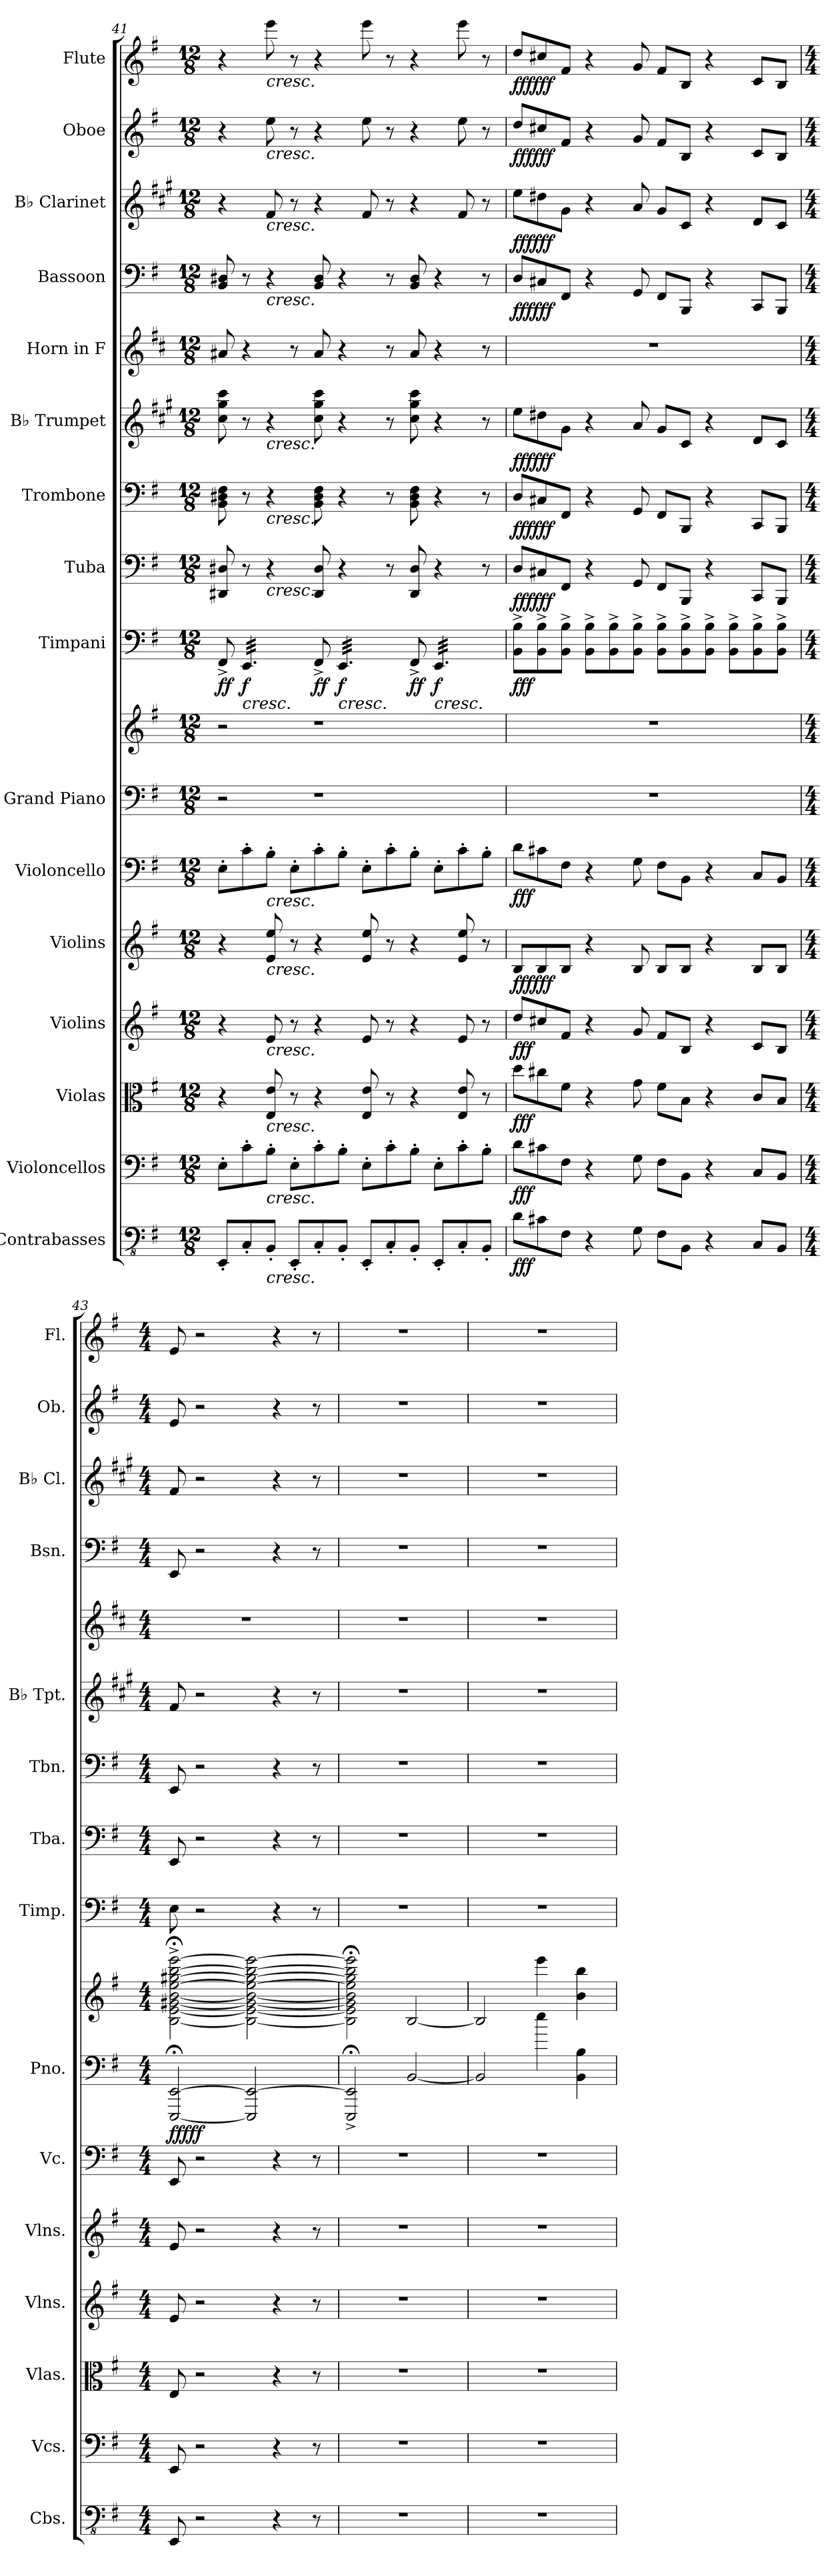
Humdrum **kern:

**kern	**dynam	**kern	**dynam	**kern	**dynam	**kern	**dynam	**kern	**dynam	**kern	**dynam	**kern	**kern	**dynam	**kern	**dynam	**kern	**dynam	**kern	**dynam	**kern	**dynam	**kern	**kern	**dynam	**kern	**dynam	**kern	**dynam	**kern	**dynam
*part16	*part16	*part15	*part15	*part14	*part14	*part13	*part13	*part12	*part12	*part11	*part11	*part10	*part10	*part10	*part9	*part9	*part8	*part8	*part7	*part7	*part6	*part6	*part5	*part4	*part4	*part3	*part3	*part2	*part2	*part1	*part1
*staff17	*staff17	*staff16	*staff16	*staff15	*staff15	*staff14	*staff14	*staff13	*staff13	*staff12	*staff12	*staff11	*staff10	*staff10/11	*staff9	*staff9	*staff8	*staff8	*staff7	*staff7	*staff6	*staff6	*staff5	*staff4	*staff4	*staff3	*staff3	*staff2	*staff2	*staff1	*staff1
*I"Contrabasses	*	*I"Violoncellos	*	*I"Violas	*	*I"Violins	*	*I"Violins	*	*I"Violoncello	*	*I"Grand Piano	*	*	*I"Timpani	*	*I"Tuba	*	*I"Trombone	*	*I"B♭ Trumpet	*	*I"Horn in F	*I"Bassoon	*	*I"B♭ Clarinet	*	*I"Oboe	*	*I"Flute	*
*I'Cbs.	*	*I'Vcs.	*	*I'Vlas.	*	*I'Vlns.	*	*I'Vlns.	*	*I'Vc.	*	*I'Pno.	*	*	*I'Timp.	*	*I'Tba.	*	*I'Tbn.	*	*I'B♭ Tpt.	*	*	*I'Bsn.	*	*I'B♭ Cl.	*	*I'Ob.	*	*I'Fl.	*
!!LO:PB:g=z
*clefFv4	*	*clefF4	*	*clefC3	*	*clefG2	*	*clefG2	*	*clefF4	*	*clefF4	*clefG2	*	*clefF4	*	*clefF4	*	*clefF4	*	*clefG2	*	*clefG2	*clefF4	*	*clefG2	*	*clefG2	*	*clefG2	*
*	*	*	*	*	*	*	*	*	*	*	*	*	*	*	*	*	*	*	*	*	*ITrd1c2	*	*ITrd4c7	*	*	*ITrd1c2	*	*	*	*	*
*k[f#]	*	*k[f#]	*	*k[f#]	*	*k[f#]	*	*k[f#]	*	*k[f#]	*	*k[f#]	*k[f#]	*	*k[f#]	*	*k[f#]	*	*k[f#]	*	*k[f#]	*	*k[f#]	*k[f#]	*	*k[f#]	*	*k[f#]	*	*k[f#]	*
*M12/8	*	*M12/8	*	*M12/8	*	*M12/8	*	*M12/8	*	*M12/8	*	*M12/8	*M12/8	*	*M12/8	*	*M12/8	*	*M12/8	*	*M12/8	*	*M12/8	*M12/8	*	*M12/8	*	*M12/8	*	*M12/8	*
=41	=41	=41	=41	=41	=41	=41	=41	=41	=41	=41	=41	=41	=41	=41	=41	=41	=41	=41	=41	=41	=41	=41	=41	=41	=41	=41	=41	=41	=41	=41	=41
!	!	!	!	!	!	!	!	!	!	!	!	!	!	!	!	!LO:DY:b	!	!	!	!	!	!	!	!	!	!	!	!	!	!	!
8EEE'/L	.	8E'\L	.	4r	.	4r	.	4r	.	8E'\L	.	2r	2r	.	8FF#^/	ff	8DD#X/ 8D#X/	.	8BB\ 8D#X\ 8F#\	.	8b\ 8ff#\ 8bb\	.	8d#X/	8BB/ 8D#X/	.	4r	.	4r	.	4r	.
!	!	!	!	!	!	!	!	!	!	!	!	!	!	!	!	!LO:HP:b	!	!	!	!	!	!	!	!	!	!	!	!	!	!	!
!	!	!	!	!	!	!	!	!	!	!	!	!	!	!	!	!LO:DY:n=1:b	!	!	!	!	!	!	!	!	!	!	!	!	!	!	!
*	*	*	*	*	*	*	*	*	*	*	*	*	*	*	*tremolo	*	*	*	*	*	*	*	*	*	*	*	*	*	*	*	*
8CC'/	.	8c'\	.	.	.	.	.	.	.	8c'\	.	.	.	.	32EE/LLL	< f	8r	.	8r	.	8r	.	4r	8r	.	.	.	.	.	.	.
.	.	.	.	.	.	.	.	.	.	.	.	.	.	.	32EE/	.	.	.	.	.	.	.	.	.	.	.	.	.	.	.	.
.	.	.	.	.	.	.	.	.	.	.	.	.	.	.	32EE/	.	.	.	.	.	.	.	.	.	.	.	.	.	.	.	.
.	.	.	.	.	.	.	.	.	.	.	.	.	.	.	32EE/	.	.	.	.	.	.	.	.	.	.	.	.	.	.	.	.
!	!LO:HP:b	!	!LO:HP:b	!	!LO:HP:b	!	!LO:HP:b	!	!LO:HP:b	!	!LO:HP:b	!	!	!	!	!	!	!LO:HP:b	!	!LO:HP:b	!	!LO:HP:b	!	!	!LO:HP:b	!	!LO:HP:b	!	!LO:HP:b	!	!LO:HP:b
8BBB'/J	<	8B'\J	<	8E/ 8e/	<	8e/	<	8e/ 8ee/	<	8B'\J	<	.	.	.	32EE/	.	4r	<	4r	<	4r	<	.	4r	<	8e/	<	8ee\	<	8eee\	<
.	.	.	.	.	.	.	.	.	.	.	.	.	.	.	32EE/	.	.	.	.	.	.	.	.	.	.	.	.	.	.	.	.
.	.	.	.	.	.	.	.	.	.	.	.	.	.	.	32EE/	.	.	.	.	.	.	.	.	.	.	.	.	.	.	.	.
.	.	.	.	.	.	.	.	.	.	.	.	.	.	.	32EE/	.	.	.	.	.	.	.	.	.	.	.	.	.	.	.	.
8EEE'/L	.	8E'\L	.	8r	.	8r	.	8r	.	8E'\L	.	.	.	.	32EE/	.	.	.	.	.	.	.	8r	.	.	8r	.	8r	.	8r	.
.	.	.	.	.	.	.	.	.	.	.	.	.	.	.	32EE/	.	.	.	.	.	.	.	.	.	.	.	.	.	.	.	.
.	.	.	.	.	.	.	.	.	.	.	.	.	.	.	32EE/	.	.	.	.	.	.	.	.	.	.	.	.	.	.	.	.
.	.	.	.	.	.	.	.	.	.	.	.	.	.	.	32EE/JJJ	.	.	.	.	.	.	.	.	.	.	.	.	.	.	.	.
*	*	*	*	*	*	*	*	*	*	*	*	*	*	*	*Xtremolo	*	*	*	*	*	*	*	*	*	*	*	*	*	*	*	*
!	!	!	!	!	!	!	!	!	!	!	!	!	!	!	!	!LO:DY:n=2:b	!	!	!	!	!	!	!	!	!	!	!	!	!	!	!
8CC'/	.	8c'\	.	4r	.	4r	.	4r	.	8c'\	.	1r	1r	.	8FF#^/	ff	8DD#/ 8D#/	.	8BB\ 8D#\ 8F#\	.	8b\ 8ff#\ 8bb\	.	8d#/	8BB/ 8D#/	.	4r	.	4r	.	4r	.
!	!	!	!	!	!	!	!	!	!	!	!	!	!	!	!	!LO:HP:n=1:b	!	!	!	!	!	!	!	!	!	!	!	!	!	!	!
!	!	!	!	!	!	!	!	!	!	!	!	!	!	!	!	!LO:DY:n=3:b	!	!	!	!	!	!	!	!	!	!	!	!	!	!	!
*	*	*	*	*	*	*	*	*	*	*	*	*	*	*	*tremolo	*	*	*	*	*	*	*	*	*	*	*	*	*	*	*	*
8BBB'/J	.	8B'\J	.	.	.	.	.	.	.	8B'\J	.	.	.	.	32EE/LLL	[ < f	4r	.	4r	.	4r	.	4r	4r	.	.	.	.	.	.	.
.	.	.	.	.	.	.	.	.	.	.	.	.	.	.	32EE/	.	.	.	.	.	.	.	.	.	.	.	.	.	.	.	.
.	.	.	.	.	.	.	.	.	.	.	.	.	.	.	32EE/	.	.	.	.	.	.	.	.	.	.	.	.	.	.	.	.
.	.	.	.	.	.	.	.	.	.	.	.	.	.	.	32EE/	.	.	.	.	.	.	.	.	.	.	.	.	.	.	.	.
8EEE'/L	.	8E'\L	.	8E/ 8e/	.	8e/	.	8e/ 8ee/	.	8E'\L	.	.	.	.	32EE/	.	.	.	.	.	.	.	.	.	.	8e/	.	8ee\	.	8eee\	.
.	.	.	.	.	.	.	.	.	.	.	.	.	.	.	32EE/	.	.	.	.	.	.	.	.	.	.	.	.	.	.	.	.
.	.	.	.	.	.	.	.	.	.	.	.	.	.	.	32EE/	.	.	.	.	.	.	.	.	.	.	.	.	.	.	.	.
.	.	.	.	.	.	.	.	.	.	.	.	.	.	.	32EE/	.	.	.	.	.	.	.	.	.	.	.	.	.	.	.	.
8CC'/	.	8c'\	.	8r	.	8r	.	8r	.	8c'\	.	.	.	.	32EE/	.	8r	.	8r	.	8r	.	8r	8r	.	8r	.	8r	.	8r	.
.	.	.	.	.	.	.	.	.	.	.	.	.	.	.	32EE/	.	.	.	.	.	.	.	.	.	.	.	.	.	.	.	.
.	.	.	.	.	.	.	.	.	.	.	.	.	.	.	32EE/	.	.	.	.	.	.	.	.	.	.	.	.	.	.	.	.
.	.	.	.	.	.	.	.	.	.	.	.	.	.	.	32EE/JJJ	.	.	.	.	.	.	.	.	.	.	.	.	.	.	.	.
*	*	*	*	*	*	*	*	*	*	*	*	*	*	*	*Xtremolo	*	*	*	*	*	*	*	*	*	*	*	*	*	*	*	*
!	!	!	!	!	!	!	!	!	!	!	!	!	!	!	!	!LO:DY:n=4:b	!	!	!	!	!	!	!	!	!	!	!	!	!	!	!
8BBB'/J	.	8B'\J	.	4r	.	4r	.	4r	.	8B'\J	.	.	.	.	8FF#^/	ff	8DD#/ 8D#/	.	8BB\ 8D#\ 8F#\	.	8b\ 8ff#\ 8bb\	.	8d#/	8BB/ 8D#/	.	4r	.	4r	.	4r	.
!	!	!	!	!	!	!	!	!	!	!	!	!	!	!	!	!LO:HP:n=1:b	!	!	!	!	!	!	!	!	!	!	!	!	!	!	!
!	!	!	!	!	!	!	!	!	!	!	!	!	!	!	!	!LO:DY:n=5:b	!	!	!	!	!	!	!	!	!	!	!	!	!	!	!
*	*	*	*	*	*	*	*	*	*	*	*	*	*	*	*tremolo	*	*	*	*	*	*	*	*	*	*	*	*	*	*	*	*
8EEE'/L	.	8E'\L	.	.	.	.	.	.	.	8E'\L	.	.	.	.	32EE/LLL	[ < f	4r	.	4r	.	4r	.	4r	4r	.	.	.	.	.	.	.
.	.	.	.	.	.	.	.	.	.	.	.	.	.	.	32EE/	.	.	.	.	.	.	.	.	.	.	.	.	.	.	.	.
.	.	.	.	.	.	.	.	.	.	.	.	.	.	.	32EE/	.	.	.	.	.	.	.	.	.	.	.	.	.	.	.	.
.	.	.	.	.	.	.	.	.	.	.	.	.	.	.	32EE/	.	.	.	.	.	.	.	.	.	.	.	.	.	.	.	.
8CC'/	.	8c'\	.	8E/ 8e/	.	8e/	.	8e/ 8ee/	.	8c'\	.	.	.	.	32EE/	.	.	.	.	.	.	.	.	.	.	8e/	.	8ee\	.	8eee\	.
.	.	.	.	.	.	.	.	.	.	.	.	.	.	.	32EE/	.	.	.	.	.	.	.	.	.	.	.	.	.	.	.	.
.	.	.	.	.	.	.	.	.	.	.	.	.	.	.	32EE/	.	.	.	.	.	.	.	.	.	.	.	.	.	.	.	.
.	.	.	.	.	.	.	.	.	.	.	.	.	.	.	32EE/	.	.	.	.	.	.	.	.	.	.	.	.	.	.	.	.
8BBB'/J	.	8B'\J	.	8r	.	8r	.	8r	.	8B'\J	.	.	.	.	32EE/	.	8r	.	8r	.	8r	.	8r	8r	.	8r	.	8r	.	8r	.
.	.	.	.	.	.	.	.	.	.	.	.	.	.	.	32EE/	.	.	.	.	.	.	.	.	.	.	.	.	.	.	.	.
.	.	.	.	.	.	.	.	.	.	.	.	.	.	.	32EE/	.	.	.	.	.	.	.	.	.	.	.	.	.	.	.	.
.	.	.	.	.	.	.	.	.	.	.	.	.	.	.	32EE/JJJ	.	.	.	.	.	.	.	.	.	.	.	.	.	.	.	.
*	*	*	*	*	*	*	*	*	*	*	*	*	*	*	*Xtremolo	*	*	*	*	*	*	*	*	*	*	*	*	*	*	*	*
=42	=42	=42	=42	=42	=42	=42	=42	=42	=42	=42	=42	=42	=42	=42	=42	=42	=42	=42	=42	=42	=42	=42	=42	=42	=42	=42	=42	=42	=42	=42	=42
!	!LO:DY:b	!	!LO:DY:b	!	!LO:DY:b	!	!LO:DY:b	!	!LO:DY:b	!	!	!	!	!	!	!	!	!	!	!	!	!	!	!	!	!	!	!	!	!	!
!	!	!	!	!	!	!	!	!	!LO:DY:n=1:b	!	!LO:DY:b	!	!	!	!	!LO:DY:b	!	!LO:DY:b	!	!	!	!	!	!	!	!	!	!	!	!	!
!	!	!	!	!	!	!	!	!	!	!	!	!	!	!	!	!	!	!LO:DY:n=1:b	!	!LO:DY:b	!	!	!	!	!	!	!	!	!	!	!
!	!	!	!	!	!	!	!	!	!	!	!	!	!	!	!	!	!	!	!	!LO:DY:n=1:b	!	!LO:DY:b	!	!	!	!	!	!	!	!	!
!	!	!	!	!	!	!	!	!	!	!	!	!	!	!	!	!	!	!	!	!	!	!LO:DY:n=1:b	!	!	!LO:DY:b	!	!	!	!	!	!
!	!	!	!	!	!	!	!	!	!	!	!	!	!	!	!	!	!	!	!	!	!	!	!	!	!LO:DY:n=1:b	!	!LO:DY:b	!	!	!	!
!	!	!	!	!	!	!	!	!	!	!	!	!	!	!	!	!	!	!	!	!	!	!	!	!	!	!	!LO:DY:n=1:b	!	!LO:DY:b	!	!
!	!	!	!	!	!	!	!	!	!	!	!	!	!	!	!	!	!	!	!	!	!	!	!	!	!	!	!	!	!LO:DY:n=1:b	!	!LO:DY:b
!	!	!	!	!	!	!	!	!	!	!	!	!	!	!	!	!	!	!	!	!	!	!	!	!	!	!	!	!	!	!	!LO:DY:n=1:b
8D\L	fff	8d\L	fff	8dd\L	fff	8dd/L	fff	8B/L	fff fff	8d\L	fff	1.r	1.r	.	8BB\^ 8B\^L	fff	8D/L	fff fff	8D/L	fff fff	8dd\L	fff fff	1.r	8D/L	fff fff	8dd\L	fff fff	8dd/L	fff fff	8dd/L	fff fff
8C#X\	[	8c#X\	[	8cc#X\	[	8cc#X/	[	8B/	[	8c#X\	.	.	.	.	8BB\^ 8B\^	[	8C#X/	[	8C#X/	[	8cc#X\	[	.	8C#X/	[	8cc#X\	[	8cc#X/	[	8cc#X/	[
8FF#\J	.	8F#\J	.	8f#\J	.	8f#/J	.	8B/J	.	8F#\J	[	.	.	.	8BB\^ 8B\^J	.	8FF#/J	.	8FF#/J	.	8f#\J	.	.	8FF#/J	.	8f#\J	.	8f#/J	.	8f#/J	.
4r	.	4r	.	4r	.	4r	.	4r	.	4r	.	.	.	.	8BB\^ 8B\^L	.	4r	.	4r	.	4r	.	.	4r	.	4r	.	4r	.	4r	.
.	.	.	.	.	.	.	.	.	.	.	.	.	.	.	8BB\^ 8B\^	.	.	.	.	.	.	.	.	.	.	.	.	.	.	.	.
8GG\	.	8G\	.	8g\	.	8g/	.	8B/	.	8G\	.	.	.	.	8BB\^ 8B\^J	.	8GG/	.	8GG/	.	8g/	.	.	8GG/	.	8g/	.	8g/	.	8g/	.
8FF#\L	.	8F#\L	.	8f#\L	.	8f#/L	.	8B/L	.	8F#\L	.	.	.	.	8BB\^ 8B\^L	.	8FF#/L	.	8FF#/L	.	8f#/L	.	.	8FF#/L	.	8f#/L	.	8f#/L	.	8f#/L	.
8BBB\J	.	8BB\J	.	8B\J	.	8B/J	.	8B/J	.	8BB\J	.	.	.	.	8BB\^ 8B\^	.	8BBB/J	.	8BBB/J	.	8B/J	.	.	8BBB/J	.	8B/J	.	8B/J	.	8B/J	.
4r	.	4r	.	4r	.	4r	.	4r	.	4r	.	.	.	.	8BB\^ 8B\^J	.	4r	.	4r	.	4r	.	.	4r	.	4r	.	4r	.	4r	.
.	.	.	.	.	.	.	.	.	.	.	.	.	.	.	8BB\^ 8B\^L	.	.	.	.	.	.	.	.	.	.	.	.	.	.	.	.
8CC/L	.	8C/L	.	8c/L	.	8c/L	.	8B/L	.	8C/L	.	.	.	.	8BB\^ 8B\^	.	8CC/L	.	8CC/L	.	8c/L	.	.	8CC/L	.	8c/L	.	8c/L	.	8c/L	.
8BBB/J	.	8BB/J	.	8B/J	.	8B/J	.	8B/J	.	8BB/J	.	.	.	.	8BB\^ 8B\^J	.	8BBB/J	.	8BBB/J	.	8B/J	.	.	8BBB/J	.	8B/J	.	8B/J	.	8B/J	.
=43	=43	=43	=43	=43	=43	=43	=43	=43	=43	=43	=43	=43	=43	=43	=43	=43	=43	=43	=43	=43	=43	=43	=43	=43	=43	=43	=43	=43	=43	=43	=43
*M4/4	*	*M4/4	*	*M4/4	*	*M4/4	*	*M4/4	*	*M4/4	*	*M4/4	*M4/4	*	*M4/4	*	*M4/4	*	*M4/4	*	*M4/4	*	*M4/4	*M4/4	*	*M4/4	*	*M4/4	*	*M4/4	*
*	*	*	*	*	*	*	*	*	*	*	*	*	*	*	*	*	*	*	*	*	*	*	*	*	*	*	*	*	*	*MM80	*
!	!	!	!	!	!	!	!	!	!	!	!	!	!	!LO:DY:b=2	!	!	!	!	!	!	!	!	!	!	!	!	!	!	!	!	!
!	!	!	!	!	!	!	!	!	!	!	!	!	!	!LO:DY:n=1:b	!	!	!	!	!	!	!	!	!	!	!	!	!	!	!	!	!
8EEE/	.	8EE/	.	8E/	.	8e/	.	8e/	.	8EE/	.	[2EEE/;< [2EE/;<	[2B\;<^ [2e\;<^ [2g#X\;<^ [2b\;<^ [2ee\;<^ [2gg#X\;<^ [2bb\;<^ [2eee\;<^	ff fff	8E\	.	8EE/	.	8EE/	.	8e/	.	1r	8EE/	.	8e/	.	8e/	.	8e/	.
2r	.	2r	.	2r	.	2r	.	2r	.	2r	.	.	.	.	2r	.	2r	.	2r	.	2r	.	.	2r	.	2r	.	2r	.	2r	.
.	.	.	.	.	.	.	.	.	.	.	.	2EEE/] 2EE/_	2B\_ 2e\_ 2g#\_ 2b\_ 2ee\_ 2gg#\_ 2bb\_ 2eee\_	.	.	.	.	.	.	.	.	.	.	.	.	.	.	.	.	.	.
4r	.	4r	.	4r	.	4r	.	4r	.	4r	.	.	.	.	4r	.	4r	.	4r	.	4r	.	.	4r	.	4r	.	4r	.	4r	.
8r	.	8r	.	8r	.	8r	.	8r	.	8r	.	.	.	.	8r	.	8r	.	8r	.	8r	.	.	8r	.	8r	.	8r	.	8r	.
=44	=44	=44	=44	=44	=44	=44	=44	=44	=44	=44	=44	=44	=44	=44	=44	=44	=44	=44	=44	=44	=44	=44	=44	=44	=44	=44	=44	=44	=44	=44	=44
1r	.	1r	.	1r	.	1r	.	1r	.	1r	.	2EEE/;<^ 2EE/];<^	2B\];< 2e\];< 2g#\];< 2b\];< 2ee\];< 2gg#\];< 2bb\];< 2eee\];<	.	1r	.	1r	.	1r	.	1r	.	1r	1r	.	1r	.	1r	.	1r	.
.	.	.	.	.	.	.	.	.	.	.	.	[2BB/	[2B/	.	.	.	.	.	.	.	.	.	.	.	.	.	.	.	.	.	.
!!LO:PB:g=z
=45	=45	=45	=45	=45	=45	=45	=45	=45	=45	=45	=45	=45	=45	=45	=45	=45	=45	=45	=45	=45	=45	=45	=45	=45	=45	=45	=45	=45	=45	=45	=45
1r	.	1r	.	1r	.	1r	.	1r	.	1r	.	2BB/]	2B/]	.	1r	.	1r	.	1r	.	1r	.	1r	1r	.	1r	.	1r	.	1r	.
.	.	.	.	.	.	.	.	.	.	.	.	4ee\	4eee\	.	.	.	.	.	.	.	.	.	.	.	.	.	.	.	.	.	.
.	.	.	.	.	.	.	.	.	.	.	.	4BB\ 4B\	4b\ 4bb\	.	.	.	.	.	.	.	.	.	.	.	.	.	.	.	.	.	.
=	=	=	=	=	=	=	=	=	=	=	=	=	=	=	=	=	=	=	=	=	=	=	=	=	=	=	=	=	=	=	=
*-	*-	*-	*-	*-	*-	*-	*-	*-	*-	*-	*-	*-	*-	*-	*-	*-	*-	*-	*-	*-	*-	*-	*-	*-	*-	*-	*-	*-	*-	*-	*-
